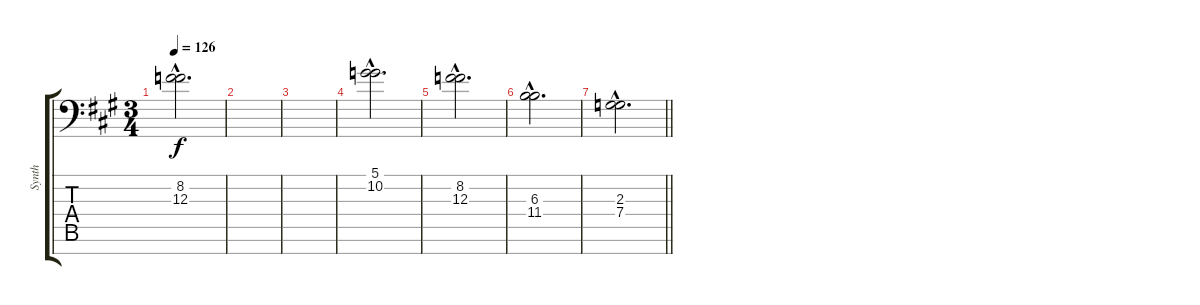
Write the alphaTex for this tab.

\track ("Synth" "Synth") {instrument pad6metallic}
\staff {score tabs}
\tuning (D4 A3 F3 C3 G2 D2 G1) {hide}
\ts (3 4)
\tempo 126
\clef f4
\ks f#minor
(8.2{hac} 12.3{hac}).2{d dy f} |
|
|
(5.1{hac} 10.2{hac}).2{d} |
(8.2{hac} 12.3{hac}).2{d} |
(6.3{hac} 11.4{hac}).2{d} |
\barLineRight lightlight
(2.3{hac} 7.4{hac}).2{d}
